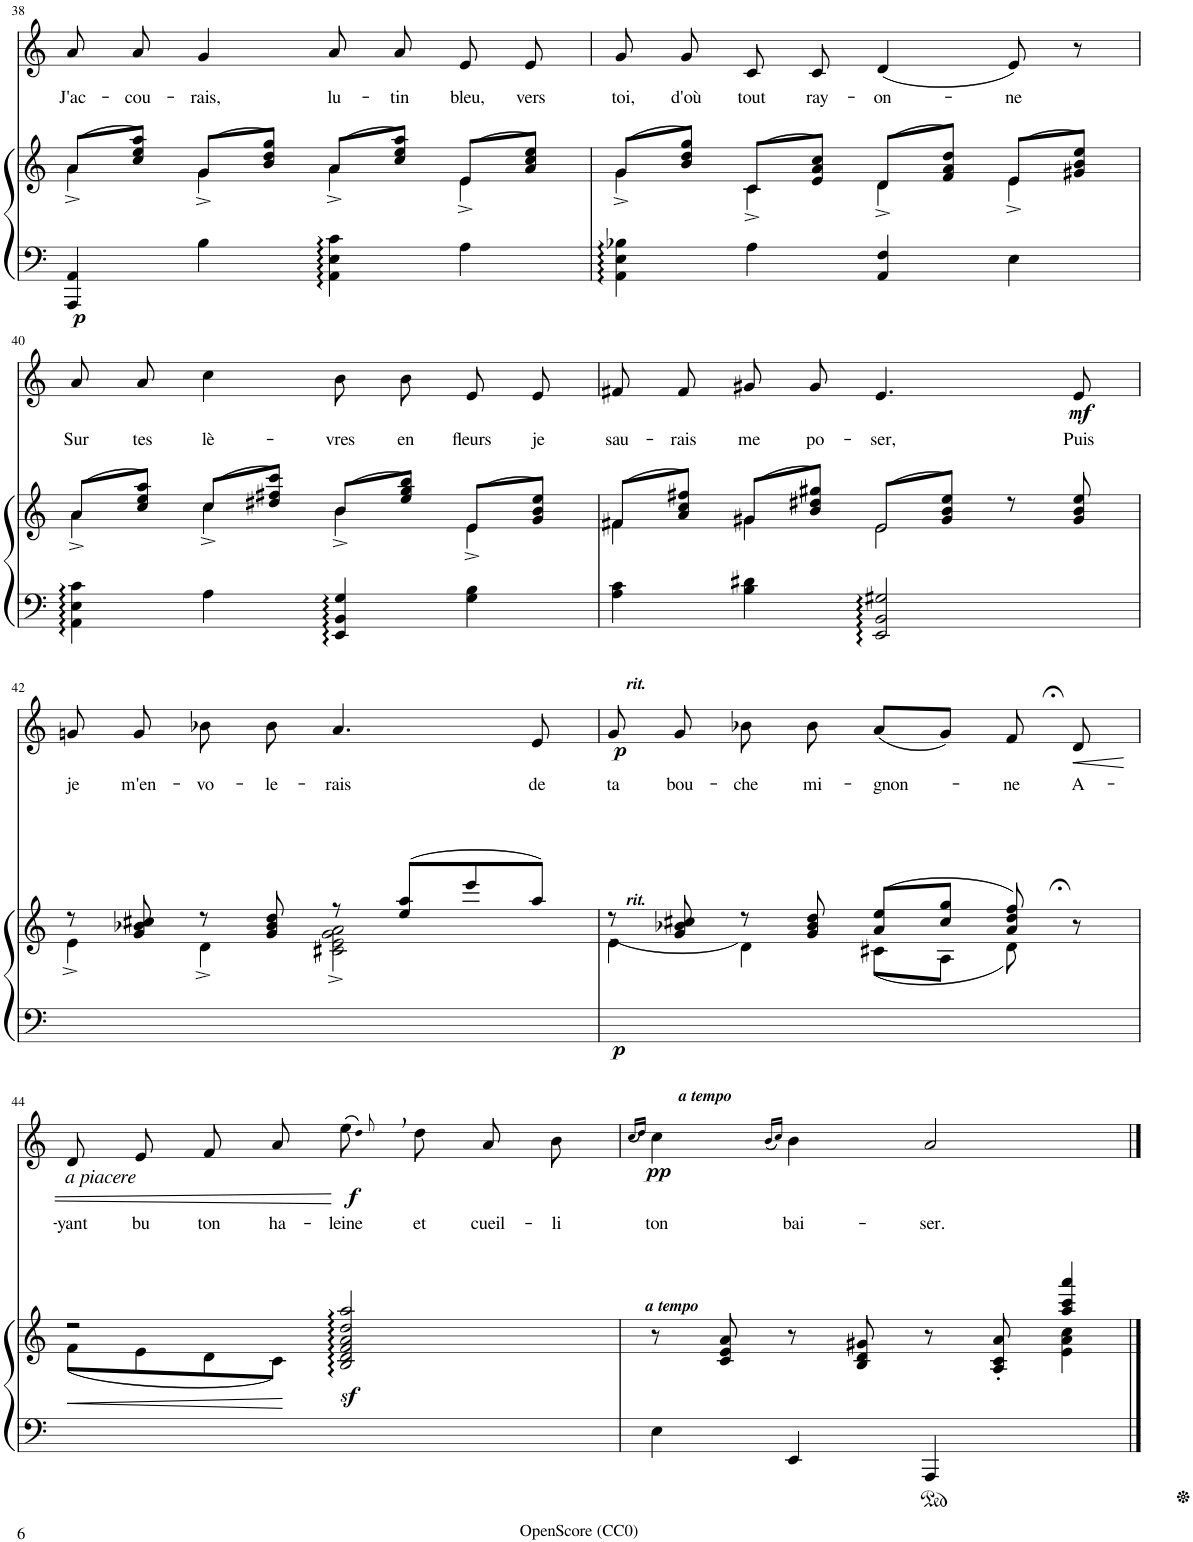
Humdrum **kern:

**kern	**kern	**dynam	**kern	**text	**dynam
*part2	*part2	*part2	*part1	*part1	*part1
*staff3	*staff2	*staff2/3	*staff1	*staff1	*staff1
*I"Piano	*	*	*I"Voice	*	*
*I'Pno	*	*	*	*	*
!!LO:PB:g=z
*clefF4	*clefG2	*	*clefG2	*	*
*k[]	*k[]	*	*k[]	*	*
*M4/4	*M4/4	*	*M4/4	*	*
*met(c)	*met(c)	*	*met(c)	*	*
=38	=38	=38	=38	=38	=38
*	*^	*	*	*	*
!	!	!	!LO:DY:b=2	!	!LO:LY:b	!
4AAA/ 4AA/	(8a^</L	4a\	p	8a/	J'ac-	.
!	!	!	!	!	!LO:LY:b	!
.	8cc/ 8ee/ 8aa/J)	.	.	8a/	-cou-	.
!	!	!	!	!	!LO:LY:b	!
4B\	(8g^</L	4g\	.	4g/	-rais,	.
.	8b/ 8dd/ 8gg/J)	.	.	.	.	.
!	!	!	!	!	!LO:LY:b	!
4AA\ 4E\ 4c\	(8a^</L	4a\	.	8a/	lu-	.
!	!	!	!	!	!LO:LY:b	!
.	8cc/ 8ee/ 8aa/J)	.	.	8a/	-tin	.
!	!	!	!	!	!LO:LY:b	!
4A\	(8e^</L	4e\	.	8e/	bleu,	.
!	!	!	!	!	!LO:LY:b	!
.	8a/ 8cc/ 8ee/J)	.	.	8e/	vers	.
=39	=39	=39	=39	=39	=39	=39
!	!	!	!	!	!LO:LY:b	!
4AA\ 4E\ 4B-X\	(8g^</L	4g\	.	8g/	toi,	.
!	!	!	!	!	!LO:LY:b	!
.	8b/ 8dd/ 8gg/J)	.	.	8g/	d'où	.
!	!	!	!	!	!LO:LY:b	!
4A\	(8c^</L	4c\	.	8c/	tout	.
!	!	!	!	!	!LO:LY:b	!
.	8e/ 8a/ 8cc/J)	.	.	8c/	ray-	.
!	!	!	!	!	!LO:LY:b	!
4AA/ 4F/	(8d^</L	4d\	.	(4d/	-on-	.
.	8f/ 8a/ 8dd/J)	.	.	.	.	.
!	!	!	!	!	!LO:LY:b	!
4E\	(8e^</L	4e\	.	8e/)	-ne	.
.	8g#X/ 8b/ 8ee/J)	.	.	8r	.	.
!!LO:LB:g=z
=40	=40	=40	=40	=40	=40	=40
!	!	!	!	!	!LO:LY:b	!
4AA\ 4E\ 4c\	(8a^</L	4a\	.	8a/	Sur	.
!	!	!	!	!	!LO:LY:b	!
.	8cc/ 8ee/ 8aa/J)	.	.	8a/	tes	.
!	!	!	!	!	!LO:LY:b	!
4A\	(8cc^</L	4cc\	.	4cc\	lè-	.
.	8dd#X/ 8ff#X/ 8ccc/J)	.	.	.	.	.
!	!	!	!	!	!LO:LY:b	!
4EE/ 4BB/ 4G/	(8b^</L	4b\	.	8b\	vres	.
!	!	!	!	!	!LO:LY:b	!
.	8ee/ 8gg/ 8bb/J)	.	.	8b\	en	.
!	!	!	!	!	!LO:LY:b	!
4G\ 4B\	(8e^</L	4e\	.	8e/	fleurs	.
!	!	!	!	!	!LO:LY:b	!
.	8g/ 8b/ 8ee/J)	.	.	8e/	je	.
=41	=41	=41	=41	=41	=41	=41
!	!	!	!	!	!LO:LY:b	!
4A\ 4c\	(8f#X/L	4f#\	.	8f#X/	sau-	.
!	!	!	!	!	!LO:LY:b	!
.	8a/ 8cc/ 8ff#X/J)	.	.	8f#/	-rais	.
!	!	!	!	!	!LO:LY:b	!
4B\ 4d#X\	(8g#X/L	4g#\	.	8g#X/	me	.
!	!	!	!	!	!LO:LY:b	!
.	8b/ 8dd#X/ 8gg#X/J)	.	.	8g#/	po-	.
!	!LO:N:head=open	!	!	!	!LO:LY:b	!
2EE/ 2BB/ 2G#X/	(8e/L	2e\	.	4.e/	-ser,	.
.	8g#/ 8b/ 8ee/J)	.	.	.	.	.
.	8r	.	.	.	.	.
!	!	!	!	!	!LO:LY:b	!LO:DY:b
.	8g#/ 8b/ 8ee/	.	.	8e/	Puis	mf
!!LO:LB:g=z
=42	=42	=42	=42	=42	=42	=42
!	!	!	!	!	!LO:LY:b	!
1ryy	8r	4e^\	.	8gn/	je	.
!	!	!	!	!	!LO:LY:b	!
.	8g/ 8b-X/ 8cc#X/	.	.	8g/	m'en-	.
!	!	!	!	!	!LO:LY:b	!
.	8r	4d^\	.	8b-X\	-vo-	.
!	!	!	!	!	!LO:LY:b	!
.	8g/ 8b-/ 8dd/	.	.	8b-\	-le-	.
!	!	!	!	!	!LO:LY:b	!
.	8r	2c#X\^ 2e\^ 2g\^ 2a\^	.	4.a/	-rais	.
.	(8ee/ 8aa/L	.	.	.	.	.
.	8eee/	.	.	.	.	.
!	!	!	!	!	!LO:LY:b	!
.	8aa/J)	.	.	8e/	de	.
=43	=43	=43	=43	=43	=43	=43
!	!	!	!	!LO:TX:b:Bi:t=rit.	!	!
!	!	!	!	!LO:TX:a:Bi:t=rit.	!	!
!	!	!	!LO:DY:b=2	!	!LO:LY:b	!LO:DY:b
1ryy	8r	(4e\	p	8g/	ta	p
!	!	!	!	!	!LO:LY:b	!
.	8g/ 8b-X/ 8cc#X/	.	.	8g/	bou-	.
!	!	!	!	!	!LO:LY:b	!
.	8r	4d\)	.	8b-X\	-che	.
!	!	!	!	!	!LO:LY:b	!
.	8g/ 8b-/ 8dd/	.	.	8b-\	mi-	.
!	!	!	!	!	!LO:LY:b	!
.	(8a/ 8ee/L	(8c#X\L	.	(8a/L	-gnon-	.
.	8cc#/ 8gg/J	8A\J	.	8g/J)	.	.
!	!	!	!	!	!LO:LY:b	!
.	8a/ 8dd/ 8ff/)	8d\)	.	8f;</	-ne	.
!	!	!	!	!	!LO:LY:b	!LO:HP:b
.	8r;<	8ryy	.	8d/	A-	<
!!LO:LB:g=z
=44	=44	=44	=44	=44	=44	=44
!	!	!	!	!LO:TX:b:i:t=a piacere	!	!
!	!	!	!LO:HP:b	!	!LO:LY:b	!
1ryy	2r	(8f\L	<	8d/	-yant	.
!	!	!	!	!	!LO:LY:b	!
.	.	8e\	.	8e/	bu	.
!	!	!	!	!	!LO:LY:b	!
.	.	8d\	.	8f/	ton	.
!	!	!	!	!	!LO:LY:b	!
.	.	8c\J)	.	8a/	ha-	.
!	!	!	!LO:DY:n=1:b	!	!LO:LY:b	!LO:DY:n=1:b
.	2B/ 2d/ 2f/ 2a/ 2dd/ 2aa/	2ryy	[ sf	(8ee,\	-leine	[ f
.	.	.	.	8qee,/)	.	.
!	!	!	!	!	!LO:LY:b	!
.	.	.	.	8dd\	et	.
!	!	!	!	!	!LO:LY:b	!
.	.	.	.	8a/	cueil-	.
!	!	!	!	!	!LO:LY:b	!
.	.	.	.	8b\	-li	.
=45	=45	=45	=45	=45	=45	=45
.	.	.	.	(16qcc/LL	.	.
.	.	.	.	16qdd/JJ)	.	.
!	!	!	!	!LO:TX:b:Bi:t=a tempo	!	!
!	!	!	!	!LO:TX:a:Bi:t=a tempo	!	!
!	!	!	!	!	!LO:LY:b	!LO:DY:b
4E\	8r	2.ryy	.	4cc\	ton	pp
.	8c/ 8e/ 8a/	.	.	.	.	.
.	.	.	.	(16qb/LL	.	.
.	.	.	.	16qcc/JJ)	.	.
!	!	!	!	!	!LO:LY:b	!
4EE/	8r	.	.	4b\	bai-	.
.	8B/ 8d/ 8g#X/	.	.	.	.	.
!	!	!	!	!	!LO:LY:b	!
4AAA/	8r	.	.	2a/	-ser.	.
.	8A/' 8c/' 8a/'	.	.	.	.	.
4ryy	4aa/ 4ccc/ 4aaa/	4e\ 4a\ 4cc\	.	.	.	.
*	*v	*v	*	*	*	*
==	==	==	==	==	==
*-	*-	*-	*-	*-	*-
